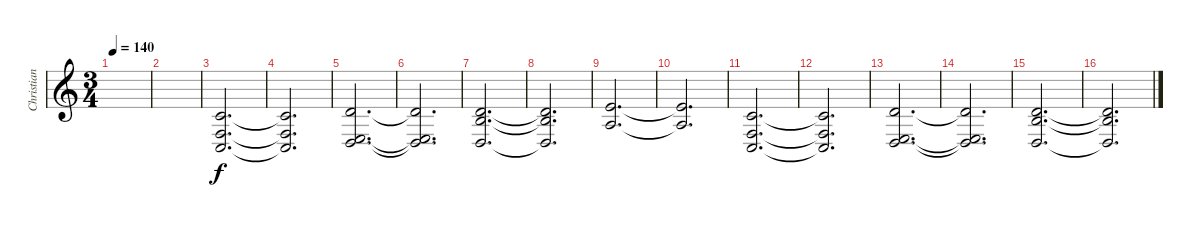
\track ("Christian \"Flake\" Lorenz" "Christian ") {instrument electricgrandpiano}
\staff {score}
\tuning (E4 B3 G3 D3 A2 E2 B1) {hide}
\ts (3 4)
\tempo 140
\clef g2
\ks c
|
|
(1.2 3.4 3.5).2{d} |
(1.2{t} 3.4{t} 3.5{t}).2{d} |
(3.2 2.4 5.5).2{d} |
(3.2{t} 2.4{t} 5.5{t}).2{d} |
(3.2 4.3 0.4).2{d} |
(3.2{t} 4.3{t} 0.4{t}).2{d} |
(0.1 2.3).2{d} |
(0.1{t} 2.3{t}).2{d} |
(1.2 3.4 3.5).2{d} |
(1.2{t} 3.4{t} 3.5{t}).2{d} |
(3.2 2.4 5.5).2{d} |
(3.2{t} 2.4{t} 5.5{t}).2{d} |
(3.2 4.3 0.4).2{d} |
(3.2{t} 4.3{t} 0.4{t}).2{d}
